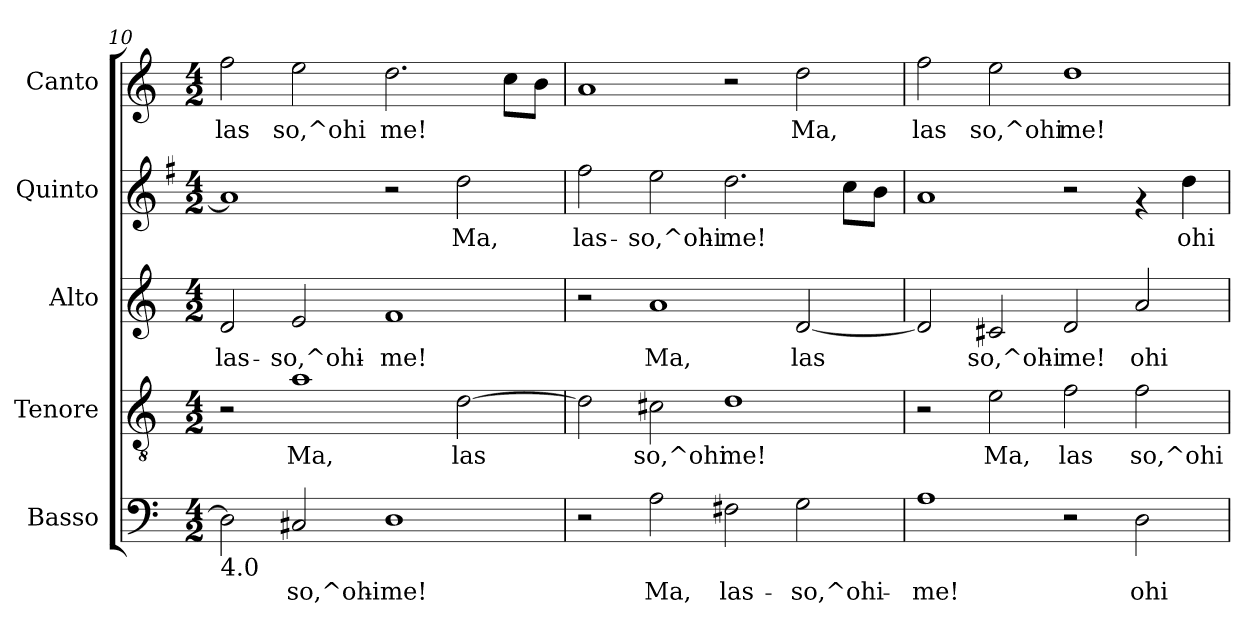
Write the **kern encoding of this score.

**kern	**text	**kern	**text	**kern	**text	**kern	**text	**kern	**text
*part5	*part5	*part4	*part4	*part3	*part3	*part2	*part2	*part1	*part1
*staff5	*staff5	*staff4	*staff4	*staff3	*staff3	*staff2	*staff2	*staff1	*staff1
*I"Basso	*	*I"Tenore	*	*I"Alto	*	*I"Quinto	*	*I"Canto	*
!!LO:PB:g=z
*clefF4	*	*clefGv2	*	*clefG2	*	*clefG2	*	*clefG2	*
*	*	*	*	*	*	*ITrd-3c-5	*	*	*
*k[]	*	*k[]	*	*k[]	*	*k[]	*	*k[]	*
*C:	*	*C:	*	*C:	*	*C:	*	*C:	*
*M4/2	*	*M4/2	*	*M4/2	*	*M4/2	*	*M4/2	*
=10	=10	=10	=10	=10	=10	=10	=10	=10	=10
!LO:TX:b:t=4.0	!	!	!	!	!	!	!	!	!
!	!LO:LY:b:cj	!	!	!	!LO:LY:b:cj	!	!LO:LY:b:cj	!	!LO:LY:b:cj
2D\]	.	2r	.	2d/	las-	1dd]	.	2ff\	las
!	!LO:LY:b:cj	!	!LO:LY:b:cj	!	!LO:LY:b:cj	!	!	!	!LO:LY:b:cj
2C#X/	so,^ohi-	1a	Ma,	2e/	-so,^ohi-	.	.	2ee\	so,^ohi
!	!LO:LY:b:cj	!	!	!	!LO:LY:b:cj	!	!	!	!LO:LY:b:cj
1D	-me!	.	.	1f	-me!	2r	.	2.dd\	me!
!	!	!	!LO:LY:b:cj	!	!	!	!LO:LY:b:cj	!	!
.	.	[>2d\	las	.	.	2gg\	Ma,	.	.
!	!	!	!	!	!	!	!	!	!LO:LY:b:cj
.	.	.	.	.	.	.	.	8cc\L	.
!	!	!	!	!	!	!	!	!	!LO:LY:b:cj
.	.	.	.	.	.	.	.	8b\J	.
=11	=11	=11	=11	=11	=11	=11	=11	=11	=11
!	!	!	!LO:LY:b:cj	!	!	!	!LO:LY:b:cj	!	!LO:LY:b:cj
2r	.	2d\]	.	2r	.	2bb\	las-	1a	.
!	!LO:LY:b:cj	!	!LO:LY:b:cj	!	!LO:LY:b:cj	!	!LO:LY:b:cj	!	!
2A\	Ma,	2c#X\	so,^ohi	1a	Ma,	2aa\	-so,^ohi-	.	.
!	!LO:LY:b:cj	!	!LO:LY:b:cj	!	!	!	!LO:LY:b:cj	!	!
2F#X\	las-	1d	me!	.	.	2.gg\	-me!	2r	.
!	!LO:LY:b:cj	!	!	!	!LO:LY:b:cj	!	!	!	!LO:LY:b:cj
2G\	-so,^ohi-	.	.	[<2d/	las-	.	.	2dd\	Ma,
!	!	!	!	!	!	!	!LO:LY:b:cj	!	!
.	.	.	.	.	.	8ff\L	.	.	.
!	!	!	!	!	!	!	!LO:LY:b:cj	!	!
.	.	.	.	.	.	8ee\J	.	.	.
=12	=12	=12	=12	=12	=12	=12	=12	=12	=12
!	!LO:LY:b:cj	!	!	!	!LO:LY:b:cj	!	!LO:LY:b:cj	!	!LO:LY:b:cj
1A	-me!	2r	.	2d/]	--	1dd	.	2ff\	las
!	!	!	!LO:LY:b:cj	!	!LO:LY:b:cj	!	!	!	!LO:LY:b:cj
.	.	2e\	Ma,	2c#X/	-so,^ohi-	.	.	2ee\	so,^ohi
!	!	!	!LO:LY:b:cj	!	!LO:LY:b:cj	!	!	!	!LO:LY:b:cj
2r	.	2f\	las	2d/	-me!	2r	.	1dd	me!
!	!LO:LY:b:cj	!	!LO:LY:b:cj	!	!LO:LY:b:cj	!	!	!	!
2D\	ohi-	2f\	so,^ohi	2a/	ohi-	4rf	.	.	.
!	!	!	!	!	!	!	!LO:LY:b:cj	!	!
.	.	.	.	.	.	4gg\	ohi-	.	.
=	=	=	=	=	=	=	=	=	=
*-	*-	*-	*-	*-	*-	*-	*-	*-	*-
